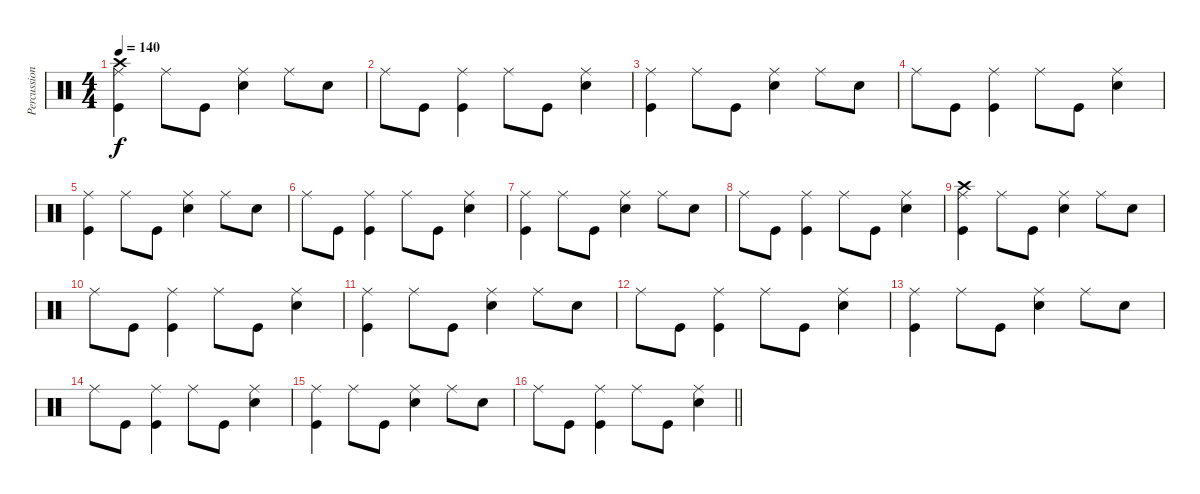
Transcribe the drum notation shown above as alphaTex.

\track ("Percussion" "Percussion") {instrument percussion}
\staff {score}
\articulation defaults
\ts (4 4)
\tempo 140
\clef neutral
\ks c
("Ride (middle)" "Kick (hit)" "Crash high (hit)").4{dy f} "Ride (middle)".8 "Kick (hit)".8 ("Ride (middle)" "Snare (hit) 2").4 "Ride (middle)".8 "Snare (hit) 2".8 |
"Ride (middle)".8 "Kick (hit)".8 ("Ride (middle)" "Kick (hit)").4 "Ride (middle)".8 "Kick (hit)".8 ("Ride (middle)" "Snare (hit) 2").4 |
("Ride (middle)" "Kick (hit)").4 "Ride (middle)".8 "Kick (hit)".8 ("Ride (middle)" "Snare (hit) 2").4 "Ride (middle)".8 "Snare (hit) 2".8 |
"Ride (middle)".8 "Kick (hit)".8 ("Ride (middle)" "Kick (hit)").4 "Ride (middle)".8 "Kick (hit)".8 ("Ride (middle)" "Snare (hit) 2").4 |
("Ride (middle)" "Kick (hit)").4 "Ride (middle)".8 "Kick (hit)".8 ("Ride (middle)" "Snare (hit) 2").4 "Ride (middle)".8 "Snare (hit) 2".8 |
"Ride (middle)".8 "Kick (hit)".8 ("Ride (middle)" "Kick (hit)").4 "Ride (middle)".8 "Kick (hit)".8 ("Ride (middle)" "Snare (hit) 2").4 |
("Ride (middle)" "Kick (hit)").4 "Ride (middle)".8 "Kick (hit)".8 ("Ride (middle)" "Snare (hit) 2").4 "Ride (middle)".8 "Snare (hit) 2".8 |
"Ride (middle)".8 "Kick (hit)".8 ("Ride (middle)" "Kick (hit)").4 "Ride (middle)".8 "Kick (hit)".8 ("Ride (middle)" "Snare (hit) 2").4 |
("Ride (middle)" "Kick (hit)" "Crash high (hit)").4 "Ride (middle)".8 "Kick (hit)".8 ("Ride (middle)" "Snare (hit) 2").4 "Ride (middle)".8 "Snare (hit) 2".8 |
"Ride (middle)".8 "Kick (hit)".8 ("Ride (middle)" "Kick (hit)").4 "Ride (middle)".8 "Kick (hit)".8 ("Ride (middle)" "Snare (hit) 2").4 |
("Ride (middle)" "Kick (hit)").4 "Ride (middle)".8 "Kick (hit)".8 ("Ride (middle)" "Snare (hit) 2").4 "Ride (middle)".8 "Snare (hit) 2".8 |
"Ride (middle)".8 "Kick (hit)".8 ("Ride (middle)" "Kick (hit)").4 "Ride (middle)".8 "Kick (hit)".8 ("Ride (middle)" "Snare (hit) 2").4 |
("Ride (middle)" "Kick (hit)").4 "Ride (middle)".8 "Kick (hit)".8 ("Ride (middle)" "Snare (hit) 2").4 "Ride (middle)".8 "Snare (hit) 2".8 |
"Ride (middle)".8 "Kick (hit)".8 ("Ride (middle)" "Kick (hit)").4 "Ride (middle)".8 "Kick (hit)".8 ("Ride (middle)" "Snare (hit) 2").4 |
("Ride (middle)" "Kick (hit)").4 "Ride (middle)".8 "Kick (hit)".8 ("Ride (middle)" "Snare (hit) 2").4 "Ride (middle)".8 "Snare (hit) 2".8 |
\barLineRight lightlight "Ride (middle)".8 "Kick (hit)".8
("Ride (middle)" "Kick (hit)").4 "Ride (middle)".8 "Kick (hit)".8 ("Ride (middle)" "Snare (hit) 2").4
